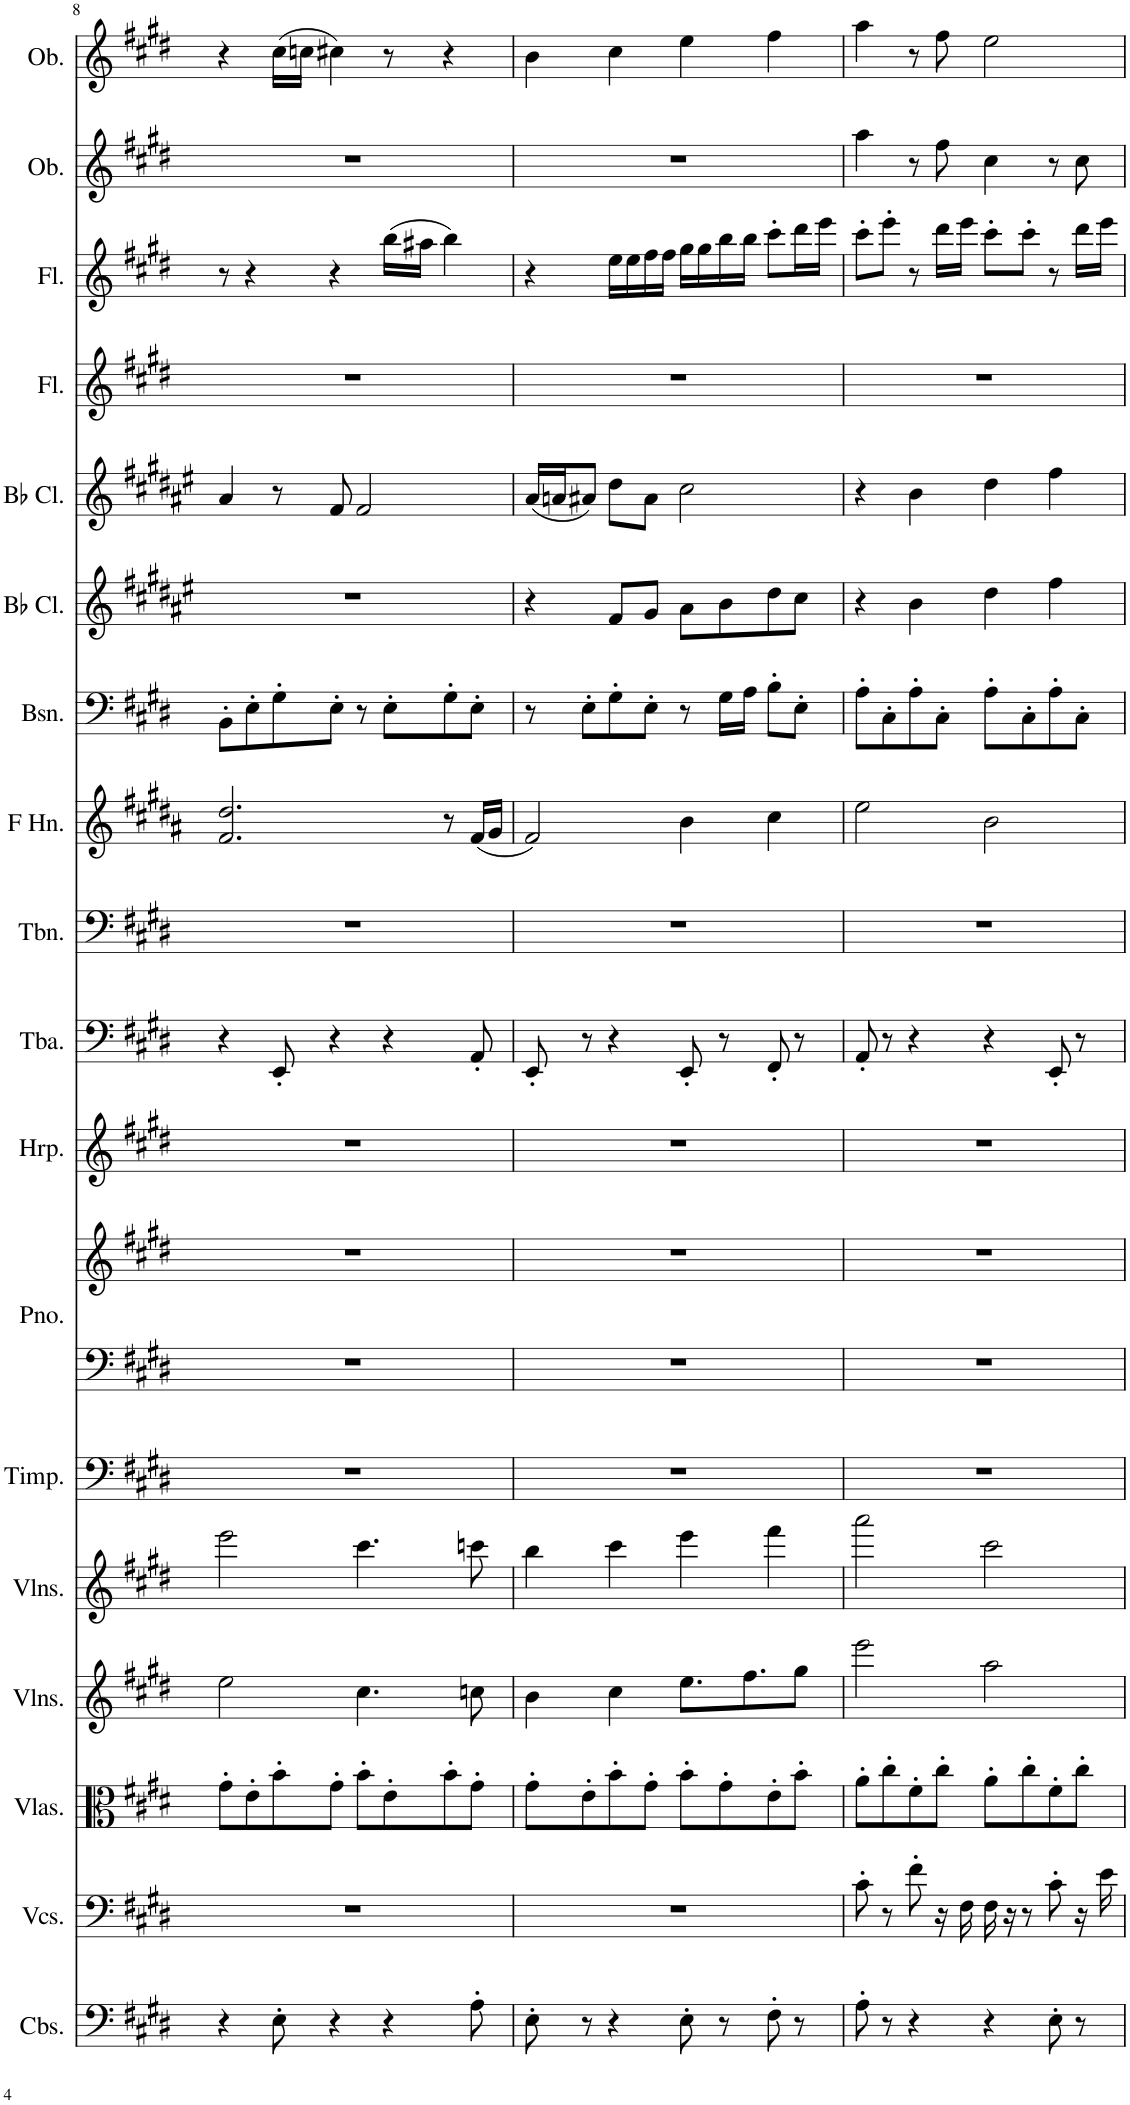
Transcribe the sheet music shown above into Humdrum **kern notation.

**kern	**kern	**kern	**kern	**kern	**kern	**kern	**kern	**kern	**kern	**kern	**kern	**kern	**kern	**kern	**kern	**kern	**kern	**kern
*part18	*part17	*part16	*part15	*part14	*part13	*part12	*part12	*part11	*part10	*part9	*part8	*part7	*part6	*part5	*part4	*part3	*part2	*part1
*staff19	*staff18	*staff17	*staff16	*staff15	*staff14	*staff13	*staff12	*staff11	*staff10	*staff9	*staff8	*staff7	*staff6	*staff5	*staff4	*staff3	*staff2	*staff1
*I"Contrabasses	*I"Violoncellos	*I"Violas	*I"Violins	*I"Violins	*I"Timpani	*I"Piano	*	*I"Harp	*I"Tuba	*I"Trombone	*I"Horn in F	*I"Bassoon	*I"Bb Clarinet	*I"Bb Clarinet	*I"Flute	*I"Flute	*I"Oboe	*I"Oboe
*I'Cbs.	*I'Vcs.	*I'Vlas.	*I'Vlns.	*I'Vlns.	*I'Timp.	*I'Pno.	*	*I'Hrp.	*I'Tba.	*I'Tbn.	*	*I'Bsn.	*I'Bb Cl.	*I'Bb Cl.	*I'Fl.	*I'Fl.	*I'Ob.	*I'Ob.
!!LO:PB:g=z
*clefF4	*clefF4	*clefC3	*clefG2	*clefG2	*clefF4	*clefF4	*clefG2	*clefG2	*clefF4	*clefF4	*clefG2	*clefF4	*clefG2	*clefG2	*clefG2	*clefG2	*clefG2	*clefG2
*Trd7c12	*	*	*	*	*	*	*	*	*	*	*Trd4c7	*	*Trd1c2	*Trd1c2	*	*	*	*
*k[f#c#g#d#]	*k[f#c#g#d#]	*k[f#c#g#d#]	*k[f#c#g#d#]	*k[f#c#g#d#]	*k[f#c#g#d#]	*k[f#c#g#d#]	*k[f#c#g#d#]	*k[f#c#g#d#]	*k[f#c#g#d#]	*k[f#c#g#d#]	*k[f#c#g#d#a#]	*k[f#c#g#d#]	*k[f#c#g#d#a#e#]	*k[f#c#g#d#a#e#]	*k[f#c#g#d#]	*k[f#c#g#d#]	*k[f#c#g#d#]	*k[f#c#g#d#]
*M4/4	*M4/4	*M4/4	*M4/4	*M4/4	*M4/4	*M4/4	*M4/4	*M4/4	*M4/4	*M4/4	*M4/4	*M4/4	*M4/4	*M4/4	*M4/4	*M4/4	*M4/4	*M4/4
=8	=8	=8	=8	=8	=8	=8	=8	=8	=8	=8	=8	=8	=8	=8	=8	=8	=8	=8
4r	1r	8g#'\L	2ee\	2eee\	1r	1r	1r	1r	4r	1r	2.f#/ 2.dd#/	8BB'\L	1r	4a#/	1r	8r	1r	4r
.	.	8e'\	.	.	.	.	.	.	.	.	.	8E'\	.	.	.	4r	.	.
8E'\	.	8b'\	.	.	.	.	.	.	8EE'/	.	.	8G#'\	.	8r	.	.	.	(16cc#\LL
.	.	.	.	.	.	.	.	.	.	.	.	.	.	.	.	.	.	16ccn\JJ
4r	.	8g#'\J	.	.	.	.	.	.	4r	.	.	8E'\J	.	8f#/	.	4r	.	4cc#X\)
.	.	8b'\L	4.cc#\	4.ccc#\	.	.	.	.	.	.	.	8r	.	2f#/	.	.	.	.
4r	.	8e'\	.	.	.	.	.	.	4r	.	.	8E'\L	.	.	.	(16bb\LL	.	8r
.	.	.	.	.	.	.	.	.	.	.	.	.	.	.	.	16aa#X\JJ	.	.
.	.	8b'\	.	.	.	.	.	.	.	.	8r	8G#'\	.	.	.	4bb\)	.	4r
8A'\	.	8g#'\J	8ccn\	8cccn\	.	.	.	.	8AA'/	.	(16f#/LL	8E'\J	.	.	.	.	.	.
.	.	.	.	.	.	.	.	.	.	.	16g#/JJ	.	.	.	.	.	.	.
=9	=9	=9	=9	=9	=9	=9	=9	=9	=9	=9	=9	=9	=9	=9	=9	=9	=9	=9
8E'\	1r	8g#'\L	4b\	4bb\	1r	1r	1r	1r	8EE'/	1r	2f#/)	8r	4r	(16a#/LL	1r	4r	1r	4b\
.	.	.	.	.	.	.	.	.	.	.	.	.	.	16an/J	.	.	.	.
8r	.	8e'\	.	.	.	.	.	.	8r	.	.	8E'\L	.	8a#X/J)	.	.	.	.
4r	.	8b'\	4cc#\	4ccc#\	.	.	.	.	4r	.	.	8G#'\	8f#/L	8dd#\L	.	16ee\LL	.	4cc#\
.	.	.	.	.	.	.	.	.	.	.	.	.	.	.	.	16ee\	.	.
.	.	8g#'\J	.	.	.	.	.	.	.	.	.	8E'\J	8g#/J	8a#\J	.	16ff#\	.	.
.	.	.	.	.	.	.	.	.	.	.	.	.	.	.	.	16ff#\JJ	.	.
8E'\	.	8b'\L	8.ee\L	4eee\	.	.	.	.	8EE'/	.	4b\	8r	8a#\L	2cc#\	.	16gg#\LL	.	4ee\
.	.	.	.	.	.	.	.	.	.	.	.	.	.	.	.	16gg#\	.	.
8r	.	8g#'\	.	.	.	.	.	.	8r	.	.	16G#\LL	8b\	.	.	16bb\	.	.
.	.	.	8.ff#\	.	.	.	.	.	.	.	.	16A\JJ	.	.	.	16bb\JJ	.	.
8F#'\	.	8e'\	.	4fff#\	.	.	.	.	8FF#'/	.	4cc#\	8B'\L	8dd#\	.	.	8ccc#'\L	.	4ff#\
8r	.	8b'\J	8gg#\J	.	.	.	.	.	8r	.	.	8E'\J	8cc#\J	.	.	16ddd#\L	.	.
.	.	.	.	.	.	.	.	.	.	.	.	.	.	.	.	16eee\JJ	.	.
=10	=10	=10	=10	=10	=10	=10	=10	=10	=10	=10	=10	=10	=10	=10	=10	=10	=10	=10
8A'\	8c#'\	8a'\L	2eee\	2aaa\	1r	1r	1r	1r	8AA'/	1r	2ee\	8A'\L	4r	4r	1r	8ccc#'\L	4aa\	4aa\
8r	8r	8cc#'\	.	.	.	.	.	.	8r	.	.	8C#'\	.	.	.	8eee'\J	.	.
4r	8f#'\	8f#'\	.	.	.	.	.	.	4r	.	.	8A'\	4b\	4b\	.	8r	8r	8r
.	16r	8cc#'\J	.	.	.	.	.	.	.	.	.	8C#'\J	.	.	.	16ddd#\LL	8ff#\	8ff#\
.	16F#\	.	.	.	.	.	.	.	.	.	.	.	.	.	.	16eee\JJ	.	.
4r	16F#\	8a'\L	2aa\	2ccc#\	.	.	.	.	4r	.	2b\	8A'\L	4dd#\	4dd#\	.	8ccc#'\L	4cc#\	2ee\
.	16r	.	.	.	.	.	.	.	.	.	.	.	.	.	.	.	.	.
.	8r	8cc#'\	.	.	.	.	.	.	.	.	.	8C#'\	.	.	.	8ccc#'\J	.	.
8E'\	8c#'\	8f#'\	.	.	.	.	.	.	8EE'/	.	.	8A'\	4ff#\	4ff#\	.	8r	8r	.
8r	16r	8cc#'\J	.	.	.	.	.	.	8r	.	.	8C#'\J	.	.	.	16ddd#\LL	8cc#\	.
.	16e\	.	.	.	.	.	.	.	.	.	.	.	.	.	.	16eee\JJ	.	.
=	=	=	=	=	=	=	=	=	=	=	=	=	=	=	=	=	=	=
*-	*-	*-	*-	*-	*-	*-	*-	*-	*-	*-	*-	*-	*-	*-	*-	*-	*-	*-
